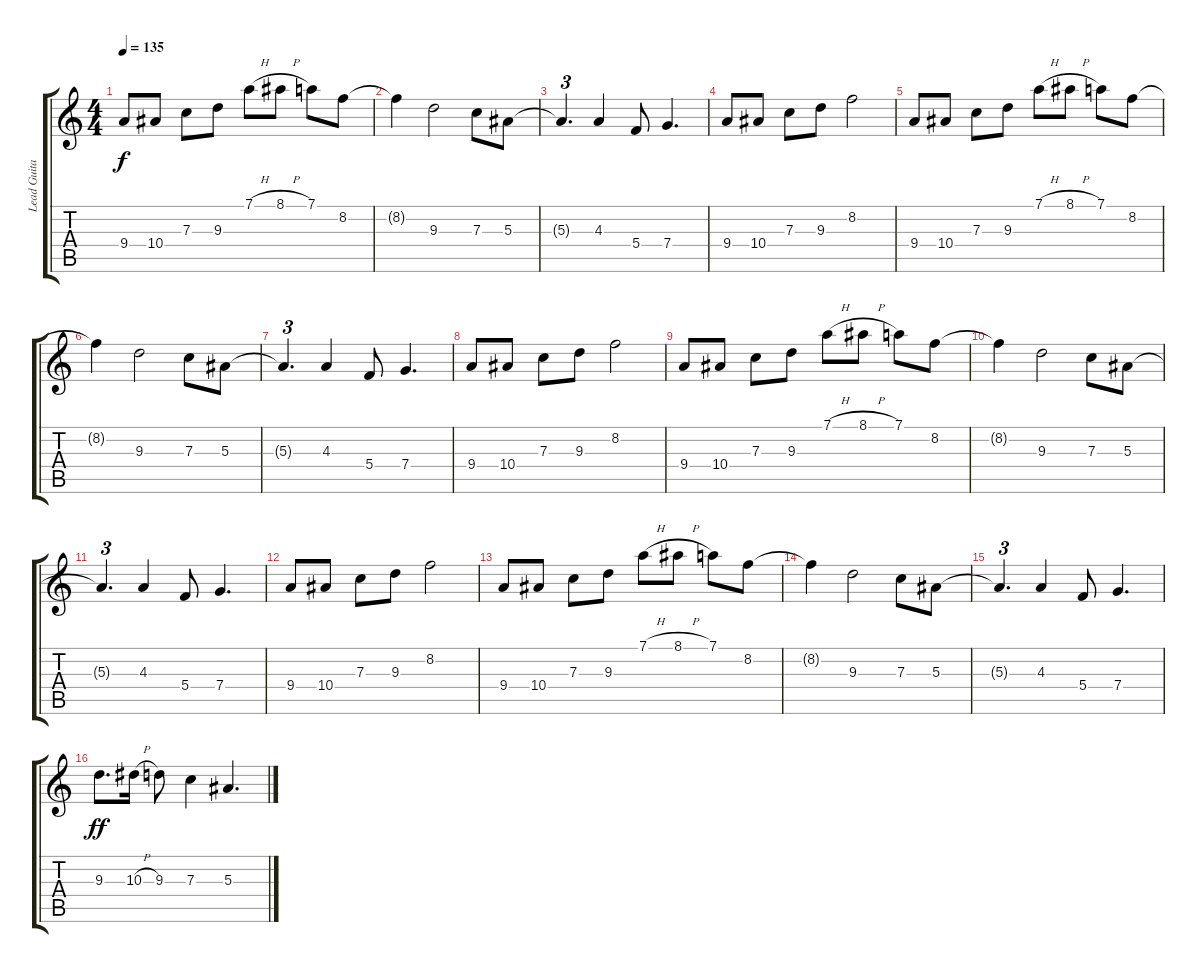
\track ("Lead Guitar" "Lead Guita") {instrument distortionguitar}
\staff {score tabs}
\tuning (D4 A3 F3 C3 G2 C2) {hide}
\ts (4 4)
\tempo 135
\clef g2
\ks c
9.4.8{dy f} 10.4.8 7.3.8 9.3.8 7.1{h}.8 8.1{h}.8 7.1.8 8.2.8 |
8.2{t}.4 9.3.2 7.3.8 5.3.8 |
5.3{t}.4{d tu (3 2)} 4.3.4 5.4.8 7.4.4{d} |
9.4.8 10.4.8 7.3.8 9.3.8 8.2.2 |
9.4.8 10.4.8 7.3.8 9.3.8 7.1{h}.8 8.1{h}.8 7.1.8 8.2.8 |
8.2{t}.4 9.3.2 7.3.8 5.3.8 |
5.3{t}.4{d tu (3 2)} 4.3.4 5.4.8 7.4.4{d} |
9.4.8 10.4.8 7.3.8 9.3.8 8.2.2 |
9.4.8 10.4.8 7.3.8 9.3.8 7.1{h}.8 8.1{h}.8 7.1.8 8.2.8 |
8.2{t}.4 9.3.2 7.3.8 5.3.8 |
5.3{t}.4{d tu (3 2)} 4.3.4 5.4.8 7.4.4{d} |
9.4.8 10.4.8 7.3.8 9.3.8 8.2.2 |
9.4.8 10.4.8 7.3.8 9.3.8 7.1{h}.8 8.1{h}.8 7.1.8 8.2.8 |
8.2{t}.4 9.3.2 7.3.8 5.3.8 |
5.3{t}.4{d tu (3 2)} 4.3.4 5.4.8 7.4.4{d} |
9.3.8{d dy ff} 10.3{h}.16 9.3.8 7.3.4 5.3.4{d}
